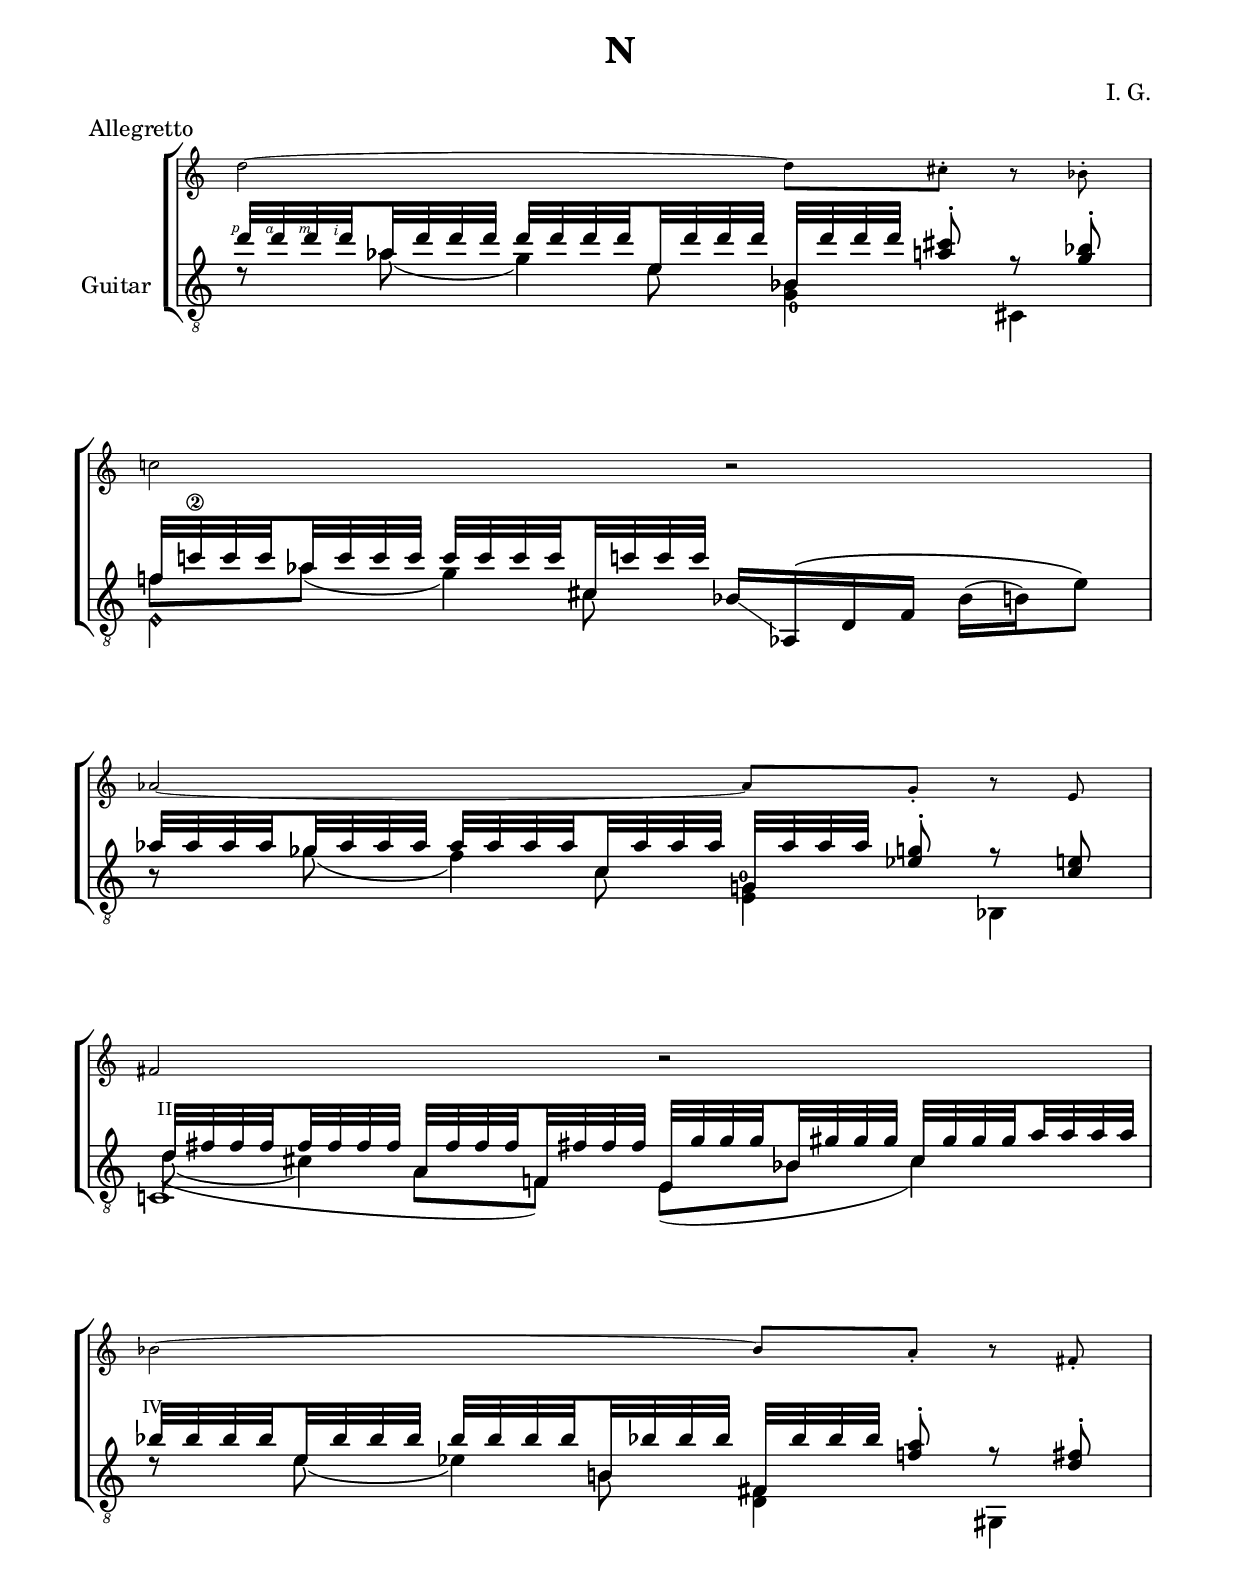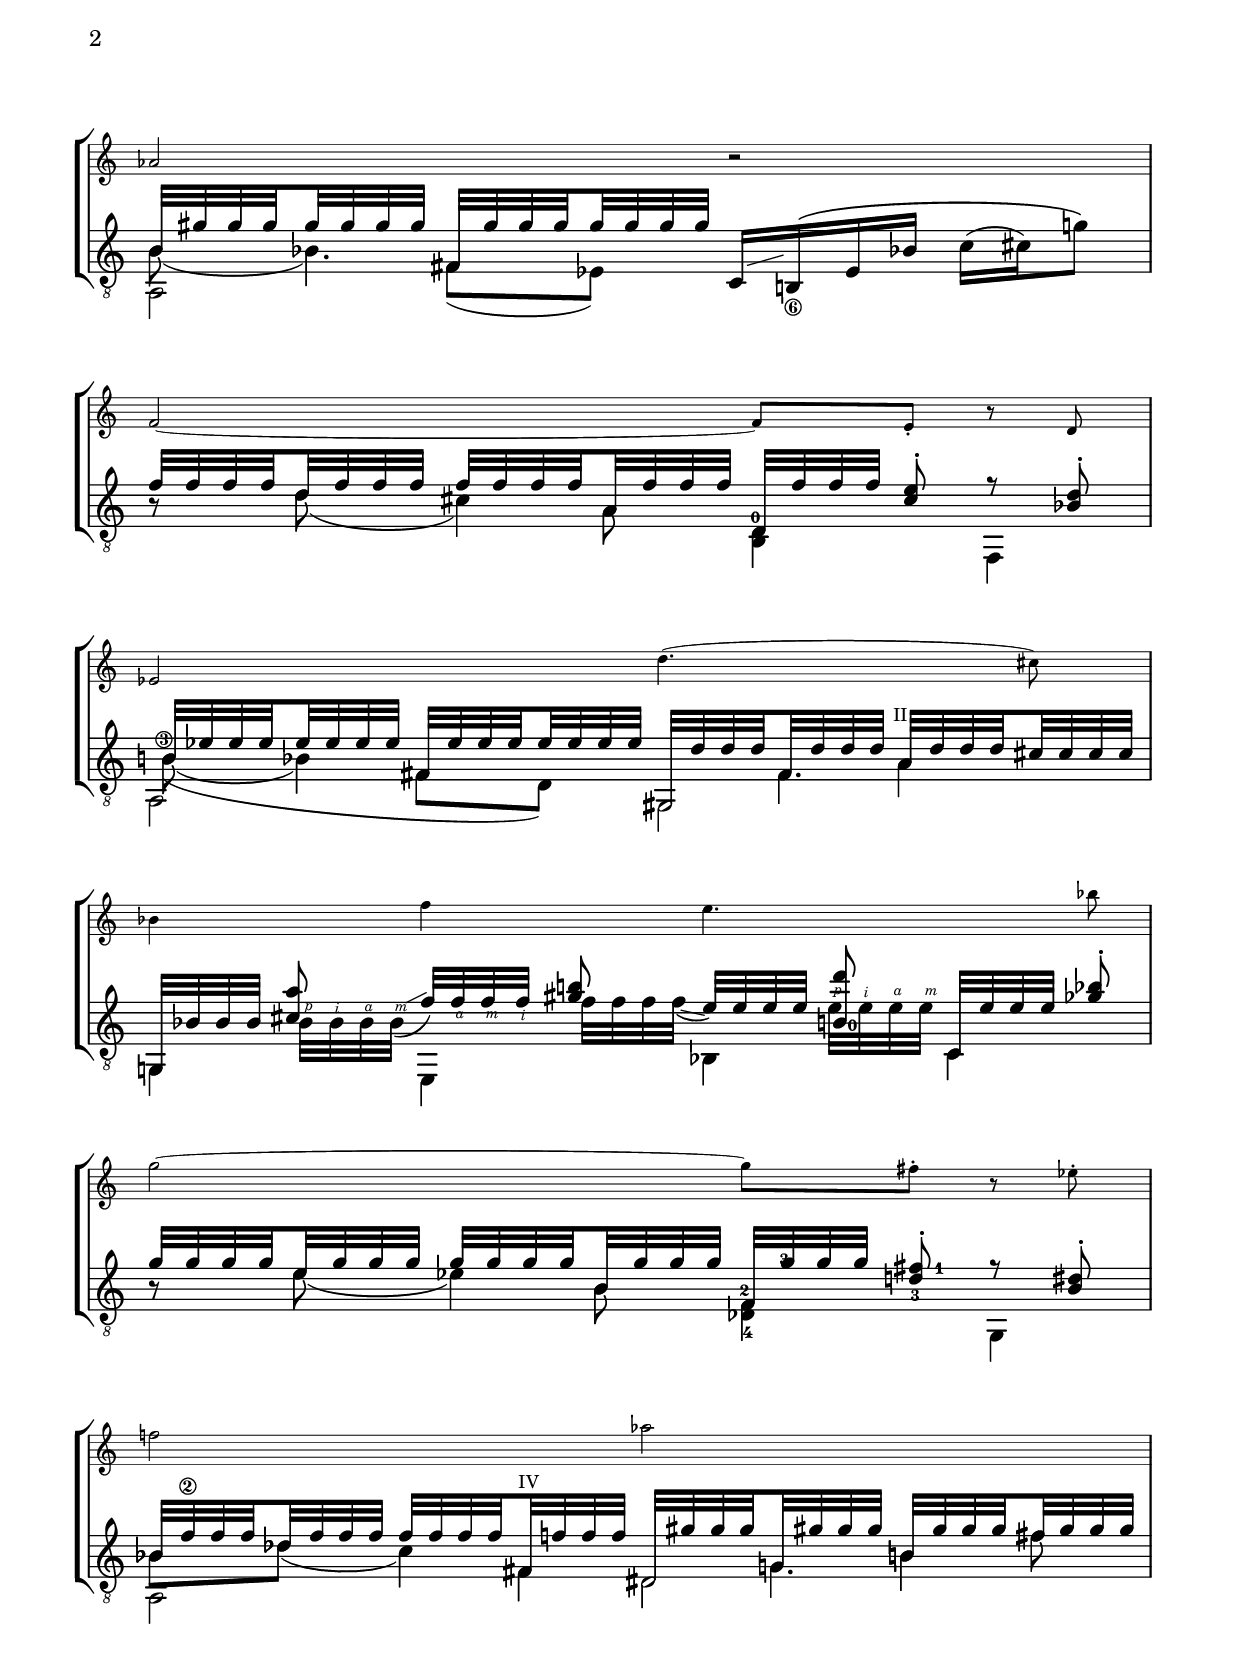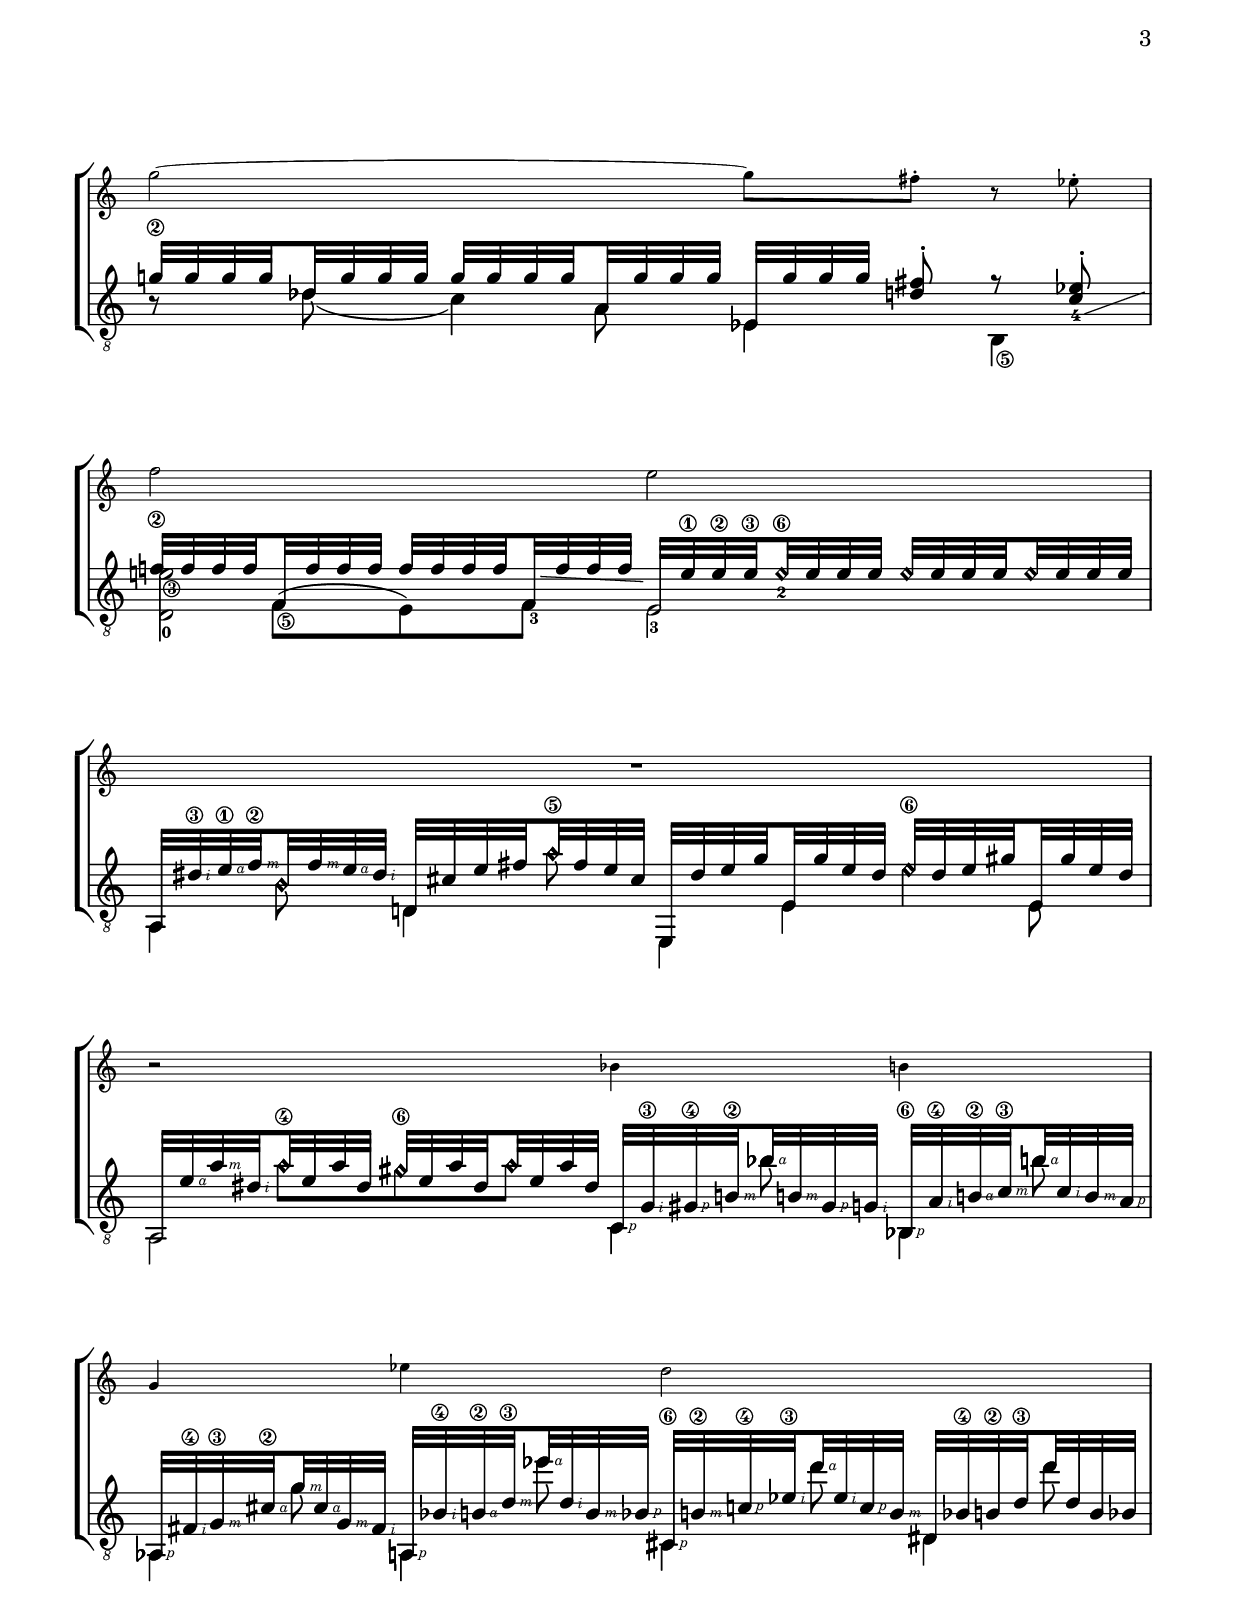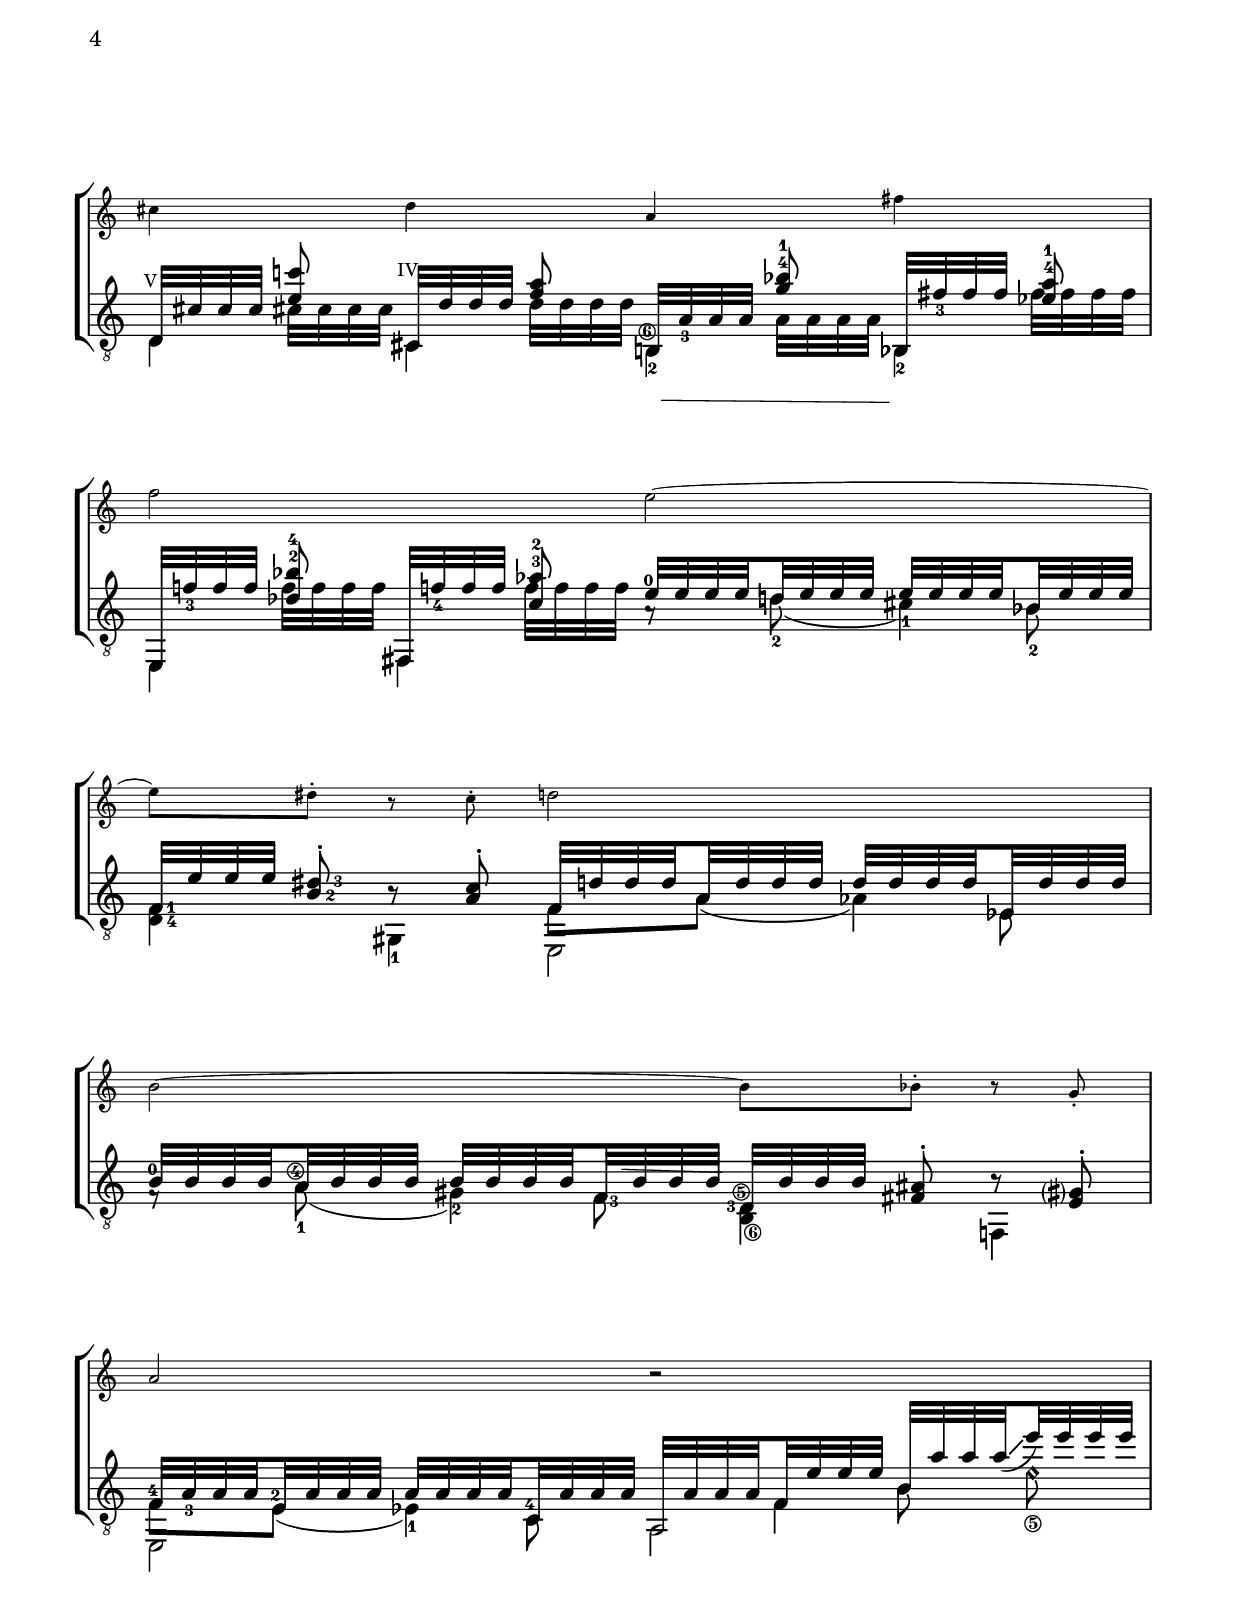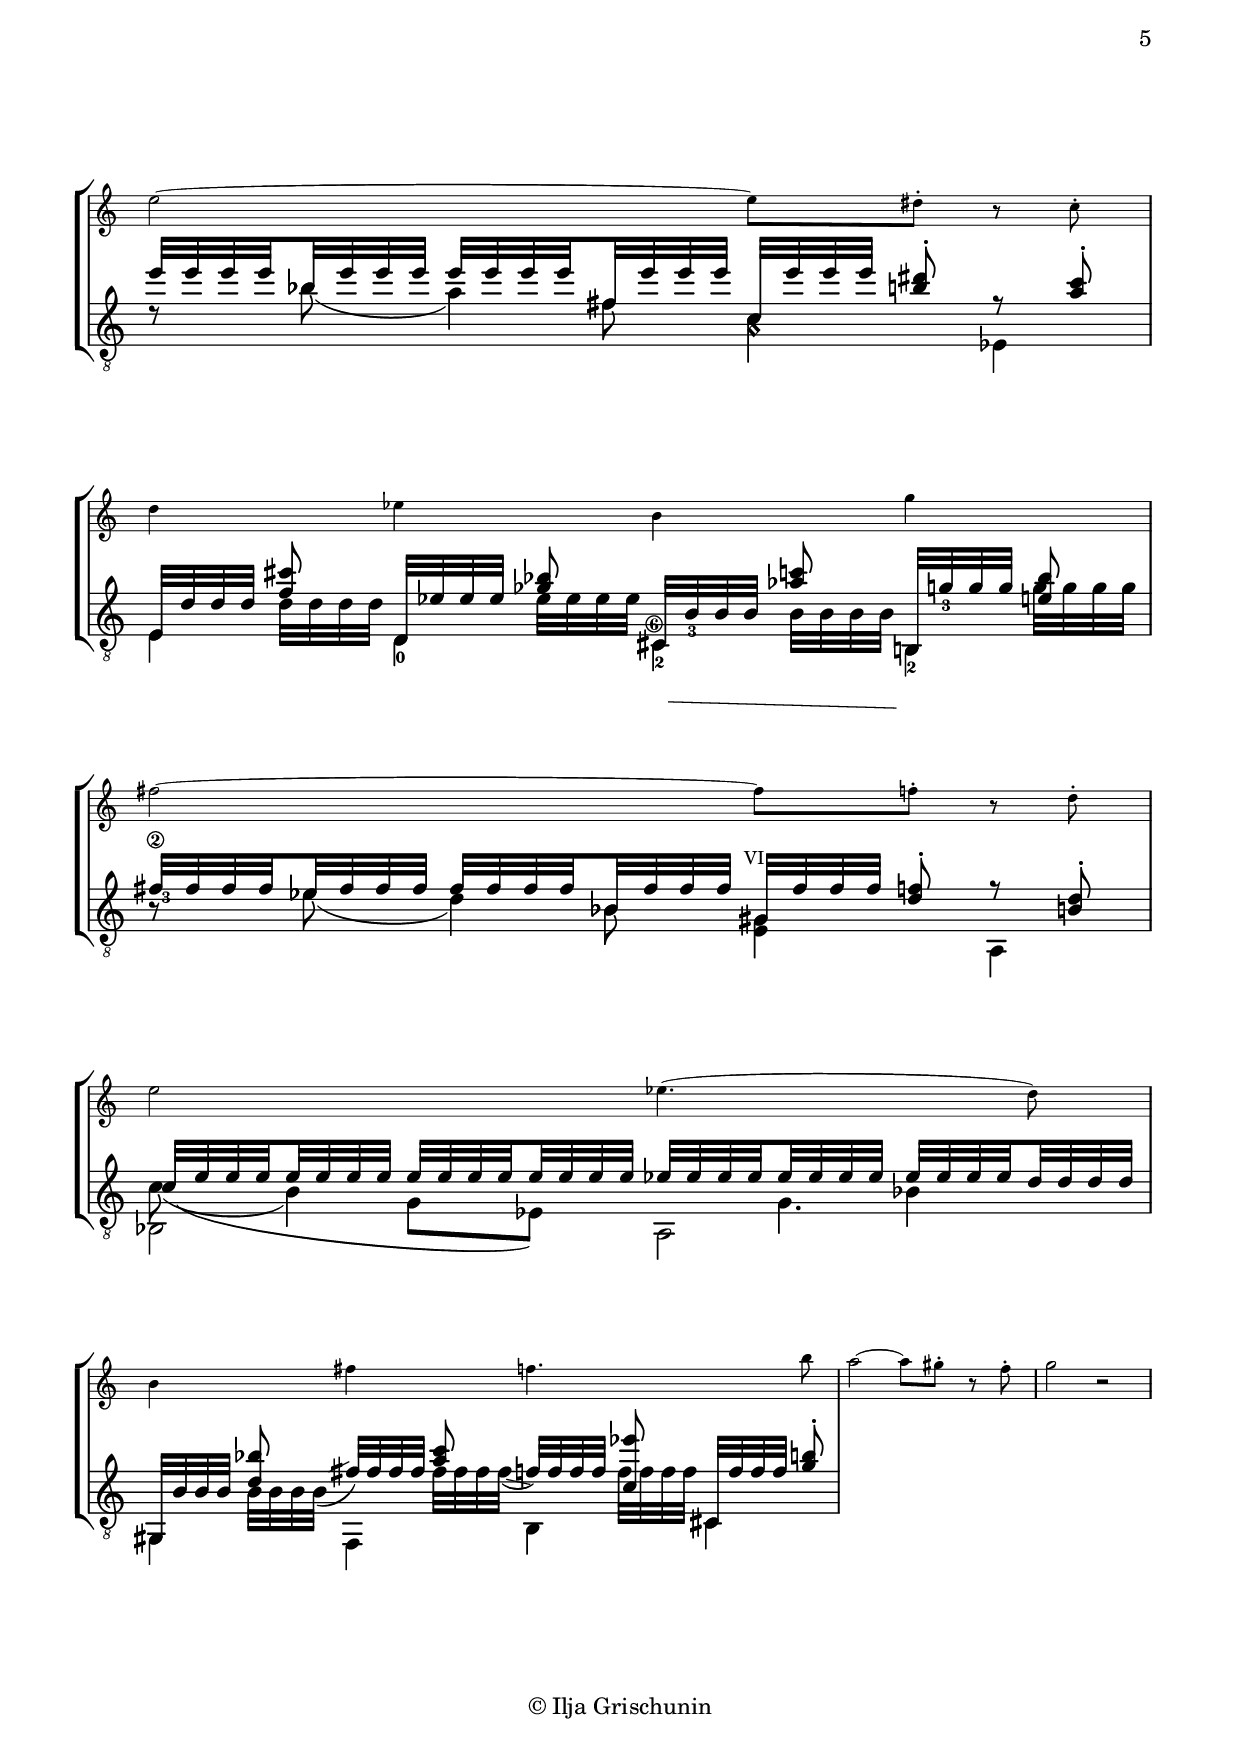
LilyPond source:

\version "2.19.15"

\language "deutsch"

\header {
  title = "N"
  meter = "Allegretto"
  composer = "I. G."
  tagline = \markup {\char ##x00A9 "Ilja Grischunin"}
}

\paper {
  #(set-paper-size "a4")
  top-markup-spacing.basic-distance = 5
  markup-system-spacing.basic-distance = 15
  top-system-spacing.basic-distance = 20
  system-system-spacing.basic-distance = 20
  score-system-spacing.basic-distance = 20
  last-bottom-spacing.basic-distance = 25

  %two-sided = ##t
  %inner-margin = 25
  %outer-margin = 15
  left-margin = 15
  right-margin = 15
}

\layout {
  \context {
    \Voice
    \override Glissando.thickness = #1.5
    \override Glissando.gap = #0.1
  }
  \context {
    \Score
    \remove "Bar_number_engraver"
  }
}
%%%%%%%%%%%%%%%%%%%%%%%%%%%%%%%%%%%%%%
#(define RH rightHandFinger)

xLV = #(define-music-function (parser location further) (number?) #{
  \once \override LaissezVibrerTie.X-extent = #'(0 . 0)
  \once \override LaissezVibrerTie.details.note-head-gap = #(/
                                                             further -2)
  \once \override LaissezVibrerTie.extra-offset = #(cons (/
                                                          further 2) 0)
         #})

stringNumberSpanner =
#(define-music-function (parser location StringNumber) (string?)
   #{
     \override TextSpanner.font-size = #-5
     \override TextSpanner.dash-fraction = #0.3
     \override TextSpanner.dash-period = #1.5
     \override TextSpanner.bound-details.right.arrow = ##t
     \override TextSpanner.arrow-width = #0.2
     \override TextSpanner.arrow-length = #0.7
     \override TextSpanner.bound-details.left.stencil-align-dir-y = #CENTER
     \override TextSpanner.bound-details.left.text = \markup { \circle \number #StringNumber }
   #})

stringNumSpan =
#(define-music-function (parser location StringNumber) (string?)
   #{
     \override TextSpanner.font-size = #-5
     \override TextSpanner.dash-fraction = #0.3
     \override TextSpanner.dash-period = #1.5
     %\override TextSpanner.bound-details.right.arrow = ##t
     %\override TextSpanner.arrow-width = #0.2
     %\override TextSpanner.arrow-length = #0.7
     \override TextSpanner.bound-details.left.stencil-align-dir-y = #CENTER
     \override TextSpanner.bound-details.left.text = \markup { \circle \number #StringNumber }
   #})

%%%%%%%%%%%%%%%%%%%%%%%%%%%%%%%%%%%%%%

global = {
  %\key d \major
  \time 4/4
  \override Staff.TimeSignature.stencil = ##f
}

ossia = \relative {
  \set Staff.fontSize = #-3
  \override Staff.StaffSymbol.staff-space = #(magstep -3)
  \override Staff.StaffSymbol.thickness = #(magstep -3)
  \global
  d''2~ d8 cis-. r b-. c!2 r
  \break
  as~ as8 g-. r e fis2 r
  \break
  b~ b8 a-. r fis-. as2 r
  \break
  f~ f8 e-. r d es2 d'4.( cis8)
  \break
  b4 f' e4. b'8 g2~ g8 fis-. r es-. f!2 as
  g2~ g8 fis-. r es-. f2 e R1 r2 b4 h g es' d2
  cis4 d a fis' f2 e~ e8 dis-. r c-. d2 h~ h8 b-. r g-. a2 r
  e'~ e8 dis-. r c-. d4 es h g' fis2~ fis8 f-. r d-.
  e2 es4.( d8) h4 fis' f4. h8 a2~ a8 gis-. r f-. g2 r
}

classicalGuitar = \relative {
  \global
  <<
    {
      \set subdivideBeams = ##t
      \set baseMoment = #(ly:make-moment 1/8)
      \set beatStructure = #'(2 2 2 2)
      \override StrokeFinger.extra-offset = #'(-2.3 . 0.8)
      d''32\RH #1 d\RH #4 d\RH #3 d\RH #2 as d d d d d d d e, d' d d
      b, d' d d <a cis>8-.\noBeam r <g b>-.
    }
    \\
    {
      d8\rest as'( g4)
      \once\override Fingering.extra-offset = #'(0.3 . 1)
      <g,_0 b>4 cis,
    }
    \\
    {
      \voiceTwo
      s4. e'8 s2
    }
  >>
  <<
    {
      f!32 c'!\2 c c as c c c c c c c cis, c'! c c
    }
    \\
    {
      f,8 as( g4)
    }
    \\
    {
      \voiceTwo
      s4. cis,8
    }
    \\
    {
      \voiceTwo
      e,4\harmonic s
    }
  >>
  b'16-\markup {
    \postscript #"1.2 2.2 moveto 3.6 -2.5 rlineto stroke"
  } as,\( d f b( h) e8\)
  <<
    {
      \set subdivideBeams = ##t
      \set baseMoment = #(ly:make-moment 1/8)
      \set beatStructure = #'(2 2 2 2)
      as32 as as as ges as as as as as as as c, as' as as
      g, as' as as <es g>8-.\noBeam r <c e>
    }
    \\
    {
      h8\rest ges'( f4)
      \once\override Fingering.extra-offset = #'(-0.5 . -3)
      <e, g!-0>4 b
    }
    \\
    {
      \voiceTwo
      s4. c'8 s2
    }
  >>
  <<
    {
      \override TextScript.font-size = -2
      \once\override TextScript.extra-offset = #'(-0.5 . -1.5)
      d32^"II" fis fis fis fis fis fis fis
      a, fis' fis fis f,! fis'! fis fis
      e, g' g g b, gis' gis gis cis, gis' gis gis a a a a
    }
    \\
    {
      d,8( cis4) s8
    }
    \\
    {
      \voiceTwo
      \hideNotes
      \shape #'((0.8 . 0.3) (0 . 0) (0 . 0) (0 . 0)) Slur
      d4(\unHideNotes a8 f) e( b' cis4)
    }
    \\
    {
      \voiceTwo
      c,!1
    }
  >>
  <<
    {
      \once\override TextScript.extra-offset = #'(-0.7 . -1.5)
      b''32^"IV" b b b e, b' b b b b b b h,! b'! b b
      fis, b' b b <f! a>8-.\noBeam r <d fis>-.
    }
    \\
    {
      d8\rest e( es4) <d, fis> gis,
    }
    \\
    {
      \voiceTwo
      s4. h'8 s2
    }
  >>
  <<
    {
      h32 gis' gis gis gis gis gis gis fis, gis' gis gis gis gis gis gis
    }
    \\
    {
      h,8( b4.)
    }
    \\
    {
      \voiceTwo
      s4 fis8( es)
    }
    \\
    {
      \voiceTwo
      a,2
    }
  >>
  c16-\markup {
    \postscript #"1.7 1.2 moveto 3.5 1 rlineto stroke"
  } h!_\6\( es b'! c( cis) g'8\)
  \break
  <<
    {
      \set subdivideBeams = ##t
      \set baseMoment = #(ly:make-moment 1/8)
      \set beatStructure = #'(2 2 2 2)
      f32 f f f d f f f f f f f a, f' f f
      d, f' f f <cis e>8-.\noBeam r <b d>-.
    }
    \\
    {
      h8\rest d( cis4)
      \once\override Fingering.extra-offset = #'(-0.3 . -4.2)
      <h, d-0> f
    }
    \\
    {
      \voiceTwo
      s4. a'8 s2
    }
  >>
  \mergeDifferentlyHeadedOn
  \mergeDifferentlyDottedOn
  <<
    {
      \override TextScript.font-size = -2
      h32 es es es es es es es fis, es' es es es es es es
      gis,, d'' d d fis, d' d d
      \once\override TextScript.extra-offset = #'(-0.5 . -1.5)
      a^"II" d d d cis cis cis cis
    }
    \\
    {
      \once\override StringNumber.extra-offset = #'(-0.5 . -1.5)
      h!8\3( b4) s8 s4 a
    }
    \\
    {
      \voiceTwo
      \hideNotes
      \shape #'((1 . 0.8) (0 . 0) (0 . 0) (0 . 0)) Slur
      h4(\unHideNotes fis8 d) s8 fis4.
    }
    \\
    {
      \voiceTwo
      a,2 gis
    }
  >>
  <<
    {
      s8 <cis' a'> s <gis' h!> s
      \once\override Fingering.extra-offset = #'(1.2 . 2.9)
      <h,!_0 d'>
    }
    \\
    {
      \voiceOne
      g,32[ b' b b]
      \voiceTwo
      \override StrokeFinger.extra-offset = #'(-1.3 . 1.5)
      b\RH #1 b\RH #2 b\RH #4
      \once\override Slur.positions = #'(0 . 1)
      b\RH #3 (-\markup {
        \postscript #"1.5 4.5 moveto 2 1 rlineto stroke"
      }
      \voiceOne
      \override StrokeFinger.extra-offset = #'(-1.3 . -1.2)
      f')[ f\RH #4 f\RH #3 f\RH #2 ]
      \voiceTwo
      f f f f(-\markup {
        \postscript #"0.8 3.8 moveto 2.3 -0.5 rlineto stroke"
      }
      \voiceOne
      e)[ e e e]
      \voiceTwo
      \override StrokeFinger.extra-offset = #'(-1.3 . 1.5)
      e\RH #1 e\RH #2 e\RH #4 e\RH #3
    }
    \\
    {
      \voiceTwo
      g,,!4 e b'
    }
  >>
  <<
    {
      c32 e' e e <ges b>8-.\noBeam
    }
    \\
    {
      c,,4
    }
  >>
  <<
    {
      \override Fingering.staff-padding = #'()
      g''32 g g g e g g g g g g g h, g' g g
      \once\override Fingering.extra-offset = #'(-0.3 . 3)
      f,_2
      \once\override Fingering.extra-offset = #'(-0.3 . -4.2)
      g'-3 g g
      \set fingeringOrientations = #'(down right)
      <d!-3 fis-1>8-.\noBeam r <h dis>-.
    }
    \\
    {
      h8\rest e( es4) <des,_4 f> g,
    }
    \\
    {
      \voiceTwo
      s4. h'8 s2
    }
  >>
  <<
    {
      b32 f'\2 f f des f f f f f f f fis,^"IV" f'! f f
      dis, gis' gis gis g,! gis'! gis gis h, gis' gis gis fis gis gis gis
    }
    \\
    {
      s2. s8 fis
    }
    \\
    {
      \voiceTwo
      b,8 des( c4) s h
    }
    \\
    {
      \voiceTwo
      s4. fis4 g4.
    }
    \\
    {
      \voiceTwo
      a,2 dis
    }
  >>
  <<
    {
      g'!32\2 g g g des g g g g g g g a, g' g g
      es, g' g g <d fis>8-.\noBeam r <c-4 es>-.-\markup {
        \postscript #"1.5 -3.5 moveto 5.8 2.1 rlineto stroke"
      }
    }
    \\
    {
      h8\rest des( c4) es,
      \once\override StringNumber.extra-offset = #'(0.7 . 2)
      h_\5
    }
    \\
    {
      \voiceTwo
      s4. a'8 s2
    }
  >>
  <<
    {
      f'!32\2 f f f f, f' f f f f f f f, f' f f
      e, e'\1 e\2 e\3 e\harmonic\6_2 e e e e\harmonic e e e e\harmonic e e e
    }
    \\
    {
      s8
      \once\override StringNumber.extra-offset = #'(0.7 . 3)
      f,^(_\5 e)
      \override Fingering.extra-offset = #'(0.5 . 3)
      f-3-\markup {
        \postscript #"1.8 3.8 moveto 9.9 -0.5 rlineto stroke"
      }
    }
    \\
    {
      \voiceTwo
      \once\override NoteColumn.force-hshift = #0.2
      \once\override StringNumber.extra-offset = #'(0.5 . -3.3)
      <d_0 e'!\3>2 e2-3
    }
  >>
  <<
    {
      a,32 dis'\3\RH #2 e\1\RH #4 f\2\RH #3 h,\harmonic f'\RH #3 e\RH #4 dis\RH #2 d,! cis' e fis a\harmonic\5 fis e cis
      e,, dis'' e g e, g' e dis e\harmonic\6 dis e gis e, gis' e dis
      a, e''\RH #4 a\RH #3 dis,\RH #2 a'\harmonic\4 e a dis, gis\harmonic\6 e a dis, a'\harmonic e a dis,
    }
    \\
    {
      s8 h\harmonic s a'\harmonic s e,4 e8
      s a'\harmonic gis\harmonic a\harmonic
    }
    \\
    {
      \voiceTwo
      a,,4 d e, e''\harmonic a,,2
    }
  >>
  <<
    {
      \override Fingering.staff-padding = #'()
      c32\RH #1 g'\3\RH #2 gis\4\RH #1 h!\2\RH #3 b'\RH #4 h,!\RH #3 gis\RH #1 g\RH #2 b,\6\RH #1 a'\4\RH #2 h!\2\RH #4 c\3\RH#3 h'\RH #4 c,\RH #2 h\RH #3 a\RH #1
      as,\RH #1 fis'\4\RH #2 g\3\RH #3 cis\2\RH #4 g'\RH #3 cis,\RH #4 g\RH #3 fis\RH #2 a,\RH #1 b'\4\RH #2 h\2\RH #4 d\3\RH #3 es'\RH #4 d,\RH #2 h\RH #3 b\RH #1
      cis,\6\RH #1 h'\2\RH #3 c!\4\RH #1 es\3\RH #2 d'\RH #4 es,\RH #2 c\RH #1 h\RH #3 dis, b'\4 h\2 d\3 d' d, h b
      %d, b' h es cis' es, h b cis, h'\2 c!\4 es\3 d' es, c h
    }
    \\
    {
      s8 b' s h s g s es' s d s d
      %cis s d s a s fis' s f!
    }
    \\
    {
      \voiceTwo
      c,,4 b as a cis dis
      %d cis h b e
    }
  >>
  <<
    {
      s8 <e' c'!> s <f a> s
      \set fingeringOrientations = #'(up)
      <g-4 b-1> s <es-4 a-1> s <des-2 b'-4> s <c-3 as'-2>
    }
    \\
    {
      \override TextScript.font-size = -2
      \override Fingering.staff-padding = #'()
      \voiceOne
      \once\override TextScript.extra-offset = #'(-0.5 . -1.5)
      d,32[^"V" cis' cis cis]
      \voiceTwo
      cis! cis cis cis
      \voiceOne
      \once\override TextScript.extra-offset = #'(-0.8 . -1.5)
      cis,[^"IV" d' d d]
      \voiceTwo
      d d d d
      \voiceOne
      \once\override StringNumber.extra-offset = #'(-0.5 . -6)
      h,[^\6_2-\markup {
        \postscript #"1.5 -10.8 moveto 22 -0.2 rlineto stroke"
      } a'_3 a a]
      \voiceTwo
      a a a a
      \voiceOne
      b,[_2 fis''_3 fis fis]
      \voiceTwo
      fis fis fis fis
      \voiceOne
      e,,[ f''!_3 f f]
      \voiceTwo
      f f f f
      \voiceOne
      fis,,[ f''!_4 f f]
      \voiceTwo
      f f f f
    }
    \\
    {
      \voiceTwo
      d,4 cis h! b e, fis!
    }
  >>
  <<
    {
      \set subdivideBeams = ##t
      \set baseMoment = #(ly:make-moment 1/8)
      \set beatStructure = #'(2 2 2 2)
      \once\override Fingering.extra-offset = #'(-0.3 . -3.3)
      e''32-0 e e e d e e e e e e e b e e e
      f, e' e e
      \set fingeringOrientations = #'(right)
      <h-2 dis-3>8-.\noBeam h\rest <a c>-.
      %\unset fingeringOrientations
    }
    \\
    {
      a8\rest d(-2 cis4_1)
      \set fingeringOrientations = #'(right)
      <d,-4 f-1>
      %\unset fingeringOrientations
      gis,_1
    }
    \\
    {
      \voiceTwo
      s4. b'8-2 s2
    }
  >>
  <<
    {
      f32 d' d d a d d d d d d d es, d' d d
    }
    \\
    {
      f,8 a( as4)
    }
    \\
    {
      \voiceTwo
      s4. es8
    }
    \\
    {
      \voiceTwo
      e,2
    }
  >>
  \break
  <<
    {
      \once\override Fingering.extra-offset = #'(-0.3 . -3.5)
      h''32-0 h h h a h h h h h h h f h h h
      \once\override StringNumber.extra-offset = #'(-0.5 . -6)
      \once\override Fingering.extra-offset = #'(-1.5 . 1.8)
      d,\5_3 h' h h <fis ais>8-.\noBeam h\rest <e, gis?>-.
    }
    \\
    {
      f8\rest
      \once\override StringNumber.extra-offset = #'(-0.6 . -2.3)
      a(\4_1 gis4_2)
      \once\override StringNumber.extra-offset = #'(0.6 . 2.5)
      <h,_\6 d> f!
    }
    \\
    {
      \voiceTwo
      s4.
      \once\override Fingering.extra-offset = #'(1.3 . 3.2)
      f'8_3-\markup {
        \postscript #"2.7 3.8 moveto 9.7 -0.3 rlineto stroke"
      } s2
    }
  >>
  <<
    {
      \once\override Fingering.extra-offset =#'(-0.3 . -4.3)
      f32-4 a_3 a a
      \once\override Fingering.extra-offset =#'(-0.3 . -4.7)
      e-2 a a a a a a a
      \once\override Fingering.extra-offset =#'(-0.3 . -5.6)
      c,-4 a' a a
    }
    \\
    {
      f8 e( es4_1)
    }
    \\
    {
      \voiceTwo
      s4. c8
    }
    \\
    {
      \voiceTwo
      e,2
    }
  >>
  <<
    {
      a32 a' a a f e' e e h a' a a_(\glissando e') e e e
    }
    \\
    {
      s8 f,,4 e'8_\5\harmonic
    }
    \\
    {
      \voiceTwo
      s4 h8 s
    }
    \\
    {
      \voiceTwo
      a,2
    }
  >>
  <<
    {
      e'''32 e e e b e e e e e e e fis, e' e e
      c, e' e e <h dis>8-.\noBeam r <a c>-.
    }
    \\
    {
      d,8\rest b'( a4) <a,\harmonic c>4 es
    }
    \\
    {
      \voiceTwo
      s4. fis'8 s2
    }
  >>
  <<
    {
      s8 <f cis'> s <ges b> s <as c> s <e b'>
    }
    \\
    {
      \override TextScript.font-size = -2
      \override Fingering.staff-padding = #'()
      \voiceOne
      e,32[ d' d d]
      \voiceTwo
      d d d d
      \voiceOne
      \once\override TextScript.extra-offset = #'(-0.8 . -1.5)
      d,[_0 es' es es]
      \voiceTwo
      es es es es
      \voiceOne
      \once\override StringNumber.extra-offset = #'(-0.5 . -6)
      cis,[^\6_2-\markup {
        \postscript #"1.5 -11 moveto 22 -0.6 rlineto stroke"
      }
      h'_3 h h]
      \voiceTwo
      h h h h
      \voiceOne
      h,![_2 g''_3 g g]
      \voiceTwo
      g g g g
    }
    \\
    {
      \voiceTwo
      e,4 d cis h
    }
  >>
  <<
    {
      \once\override Fingering.extra-offset = #'(1 . 0.8)
      fis''32\2_3 fis fis fis es fis fis fis fis fis fis fis b, fis' fis fis
      \once\override TextScript.extra-offset = #'(-1 . -1.5)
      gis,^"VI" fis' fis fis <d f>8-.\noBeam r <h d>-.
    }
    \\
    {
      h8\rest es( d4) <e, gis> a,
    }
    \\
    {
      \voiceTwo
      s4. b'8 s2
    }
  >>
  <<
    {
      c32 e e e e e e e e e e e e e e e
      es es es es es es es es es es es es d d d d
    }
    \\
    {
      c8( h4) s8 s4 b
    }
    \\
    {
      \voiceTwo
      \hideNotes
      \shape #'((1 . 0.8) (0 . 0) (0 . 0) (0 . 0)) Slur
      c4(\unHideNotes g8 es) s8 g4.
    }
    \\
    {
      \voiceTwo
      b,2 a
    }
  >>
  <<
    {
      s8 <d' b'> s <a' c> s <c, es'>
    }
    \\
    {
      \voiceOne
      gis,32[ h' h h]
      \voiceTwo
      h h h h (-\markup {
        \postscript #"1.5 4.5 moveto 2 1 rlineto stroke"
      }
      \voiceOne
      fis')[ fis fis fis]
      \voiceTwo
      fis fis fis fis(-\markup {
        \postscript #"0.8 3.8 moveto 2.3 -0.5 rlineto stroke"
      }
      \voiceOne
      f)[ f f f]
      \voiceTwo
      f f f f
    }
    \\
    {
      \voiceTwo
      gis,,!4 f h
    }
  >>
  <<
    {
      cis32 f' f f <g h>8-.\noBeam
    }
    \\
    {
      cis,,4
    }
  >>
}

%%%%%%%%%%%%%%%%%%%%%%%%%%%%%%%%%%%%%%
\score {
  \new StaffGroup<<

    \new Staff \ossia

    \new Staff \with {
      instrumentName = "Guitar"
    }
    {
      \clef "treble_8" \classicalGuitar
    }

  >>
}
